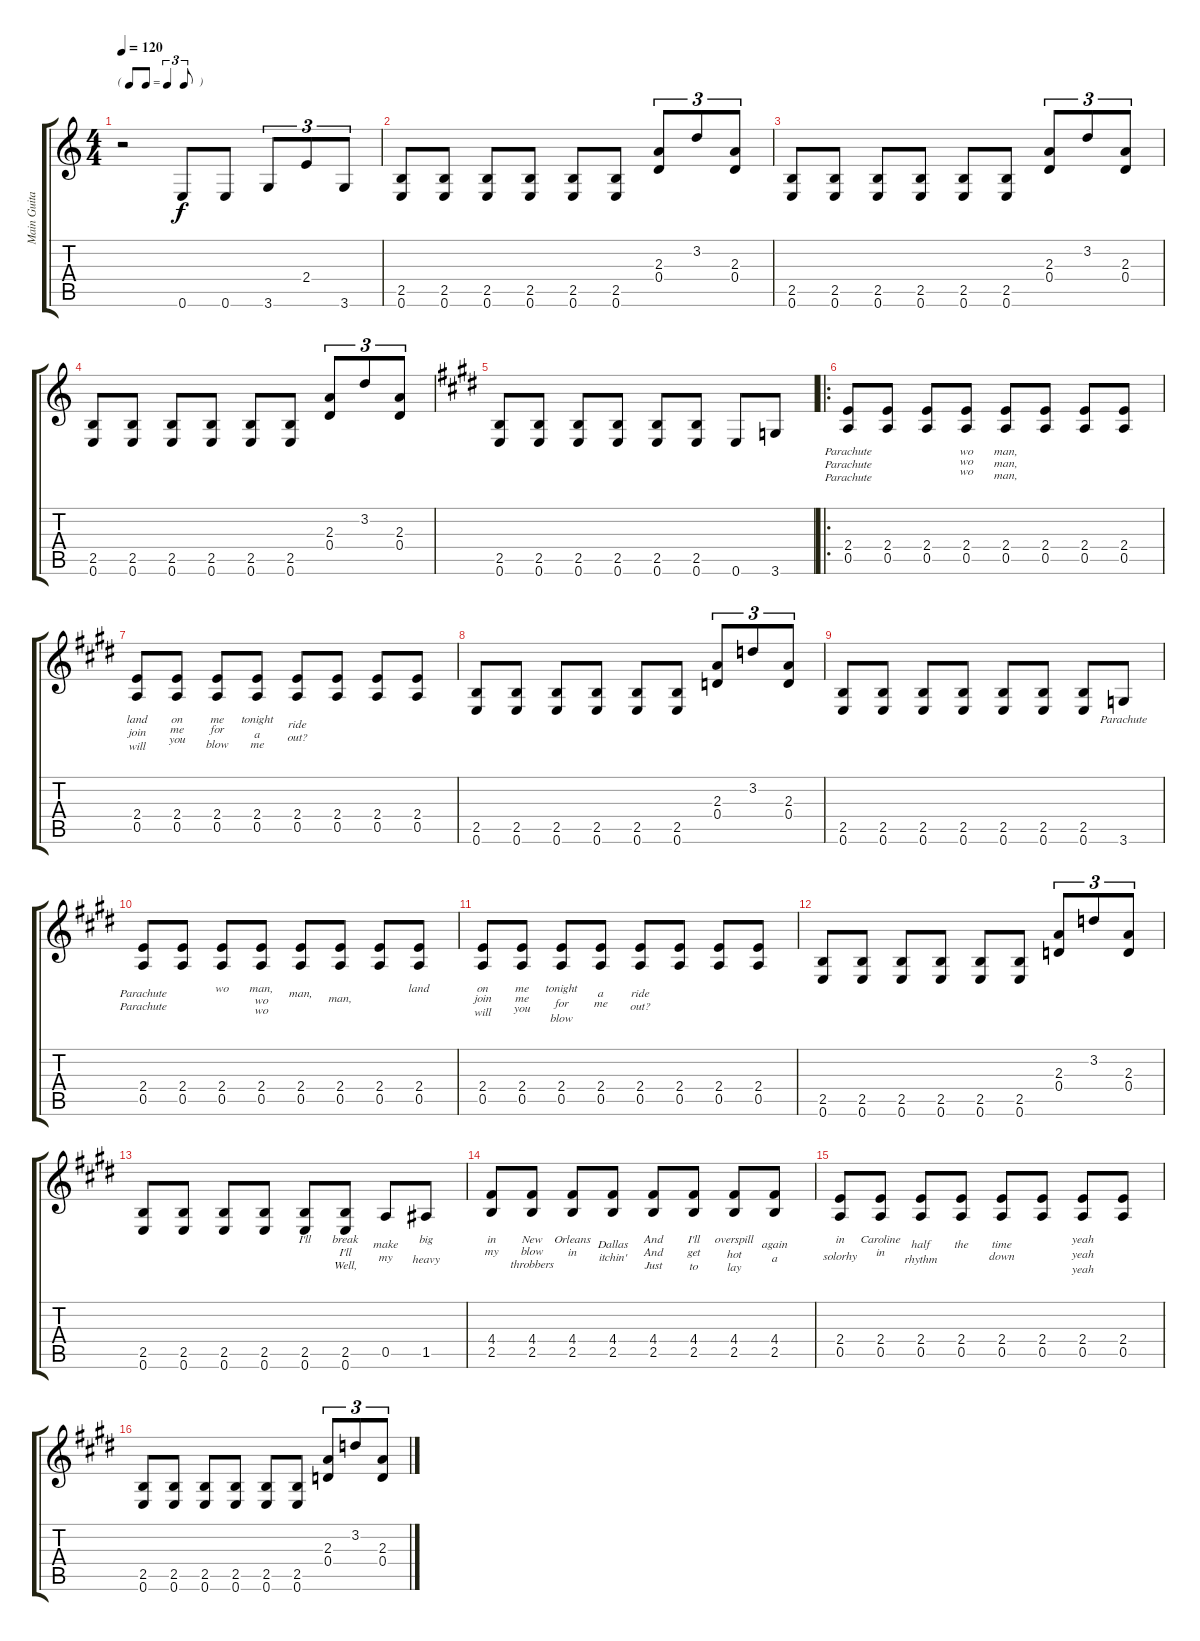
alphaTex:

\track ("Main Guitar" "Main Guita") {instrument acousticguitarsteel}
\staff {score tabs}
\tuning (E4 B3 G3 D3 A2 E2) {hide}
\ts (4 4)
\tf triplet8th
\tempo 120
\clef g2
\ks c
r.2{dy f instrument acousticguitarsteel} 0.6.8 0.6.8 3.6.8{tu (3 2)} 2.4.8{tu (3 2)} 3.6.8{tu (3 2)} |
(2.5 0.6).8 (2.5 0.6).8 (2.5 0.6).8 (2.5 0.6).8 (2.5 0.6).8 (2.5 0.6).8 (2.3 0.4).8{tu (3 2)} 3.2.8{tu (3 2)} (2.3 0.4).8{tu (3 2)} |
(2.5 0.6).8 (2.5 0.6).8 (2.5 0.6).8 (2.5 0.6).8 (2.5 0.6).8 (2.5 0.6).8 (2.3 0.4).8{tu (3 2)} 3.2.8{tu (3 2)} (2.3 0.4).8{tu (3 2)} |
(2.5 0.6).8 (2.5 0.6).8 (2.5 0.6).8 (2.5 0.6).8 (2.5 0.6).8 (2.5 0.6).8 (2.3 0.4).8{tu (3 2)} 3.2.8{tu (3 2)} (2.3 0.4).8{tu (3 2)} |
\ks e
(2.5 0.6).8 (2.5 0.6).8 (2.5 0.6).8 (2.5 0.6).8 (2.5 0.6).8 (2.5 0.6).8 0.6.8 3.6.8 |
\ro
(2.4 0.5).8{lyrics (0 "Parachute") lyrics (1 "Parachute") lyrics (2 "Parachute") lyrics (3 "") lyrics (4 "")} (2.4 0.5).8{lyrics (0 "") lyrics (1 "") lyrics (2 "") lyrics (3 "") lyrics (4 "")} (2.4 0.5).8{lyrics (0 "") lyrics (1 "") lyrics (2 "") lyrics (3 "") lyrics (4 "")} (2.4 0.5).8{lyrics (0 "wo") lyrics (1 "wo") lyrics (2 "wo") lyrics (3 "") lyrics (4 "")} (2.4 0.5).8{lyrics (0 "man,") lyrics (1 "man,") lyrics (2 "man,") lyrics (3 "") lyrics (4 "")} (2.4 0.5).8{lyrics (0 "") lyrics (1 "") lyrics (2 "") lyrics (3 "") lyrics (4 "")} (2.4 0.5).8{lyrics (0 "") lyrics (1 "") lyrics (2 "") lyrics (3 "") lyrics (4 "")} (2.4 0.5).8{lyrics (0 "") lyrics (1 "") lyrics (2 "") lyrics (3 "") lyrics (4 "")} |
(2.4 0.5).8{lyrics (0 "land") lyrics (1 "join") lyrics (2 "will") lyrics (3 "") lyrics (4 "")} (2.4 0.5).8{lyrics (0 "on") lyrics (1 "me") lyrics (2 "you") lyrics (3 "") lyrics (4 "")} (2.4 0.5).8{lyrics (0 "me") lyrics (1 "for") lyrics (2 "blow") lyrics (3 "") lyrics (4 "")} (2.4 0.5).8{lyrics (0 "tonight") lyrics (1 "a") lyrics (2 "me") lyrics (3 "") lyrics (4 "")} (2.4 0.5).8{lyrics (0 "") lyrics (1 "ride") lyrics (2 "out?") lyrics (3 "") lyrics (4 "")} (2.4 0.5).8{lyrics (0 "") lyrics (1 "") lyrics (2 "") lyrics (3 "") lyrics (4 "")} (2.4 0.5).8{lyrics (0 "") lyrics (1 "") lyrics (2 "") lyrics (3 "") lyrics (4 "")} (2.4 0.5).8{lyrics (0 "") lyrics (1 "") lyrics (2 "") lyrics (3 "") lyrics (4 "")} |
(2.5 0.6).8{lyrics (0 "") lyrics (1 "") lyrics (2 "") lyrics (3 "") lyrics (4 "")} (2.5 0.6).8{lyrics (0 "") lyrics (1 "") lyrics (2 "") lyrics (3 "") lyrics (4 "")} (2.5 0.6).8{lyrics (0 "") lyrics (1 "") lyrics (2 "") lyrics (3 "") lyrics (4 "")} (2.5 0.6).8{lyrics (0 "") lyrics (1 "") lyrics (2 "") lyrics (3 "") lyrics (4 "")} (2.5 0.6).8{lyrics (0 "") lyrics (1 "") lyrics (2 "") lyrics (3 "") lyrics (4 "")} (2.5 0.6).8{lyrics (0 "") lyrics (1 "") lyrics (2 "") lyrics (3 "") lyrics (4 "")} (2.3 0.4).8{tu (3 2) lyrics (0 "") lyrics (1 "") lyrics (2 "") lyrics (3 "") lyrics (4 "")} 3.2.8{tu (3 2) lyrics (0 "") lyrics (1 "") lyrics (2 "") lyrics (3 "") lyrics (4 "")} (2.3 0.4).8{tu (3 2) lyrics (0 "") lyrics (1 "") lyrics (2 "") lyrics (3 "") lyrics (4 "")} |
(2.5 0.6).8{lyrics (0 "") lyrics (1 "") lyrics (2 "") lyrics (3 "") lyrics (4 "")} (2.5 0.6).8{lyrics (0 "") lyrics (1 "") lyrics (2 "") lyrics (3 "") lyrics (4 "")} (2.5 0.6).8{lyrics (0 "") lyrics (1 "") lyrics (2 "") lyrics (3 "") lyrics (4 "")} (2.5 0.6).8{lyrics (0 "") lyrics (1 "") lyrics (2 "") lyrics (3 "") lyrics (4 "")} (2.5 0.6).8{lyrics (0 "") lyrics (1 "") lyrics (2 "") lyrics (3 "") lyrics (4 "")} (2.5 0.6).8{lyrics (0 "") lyrics (1 "") lyrics (2 "") lyrics (3 "") lyrics (4 "")} (2.5 0.6).8{lyrics (0 "") lyrics (1 "") lyrics (2 "") lyrics (3 "") lyrics (4 "")} 3.6.8{lyrics (0 "Parachute") lyrics (1 "") lyrics (2 "") lyrics (3 "") lyrics (4 "")} |
(2.4 0.5).8{lyrics (0 "") lyrics (1 "Parachute") lyrics (2 "Parachute") lyrics (3 "") lyrics (4 "")} (2.4 0.5).8{lyrics (0 "") lyrics (1 "") lyrics (2 "") lyrics (3 "") lyrics (4 "")} (2.4 0.5).8{lyrics (0 "wo") lyrics (1 "") lyrics (2 "") lyrics (3 "") lyrics (4 "")} (2.4 0.5).8{lyrics (0 "man,") lyrics (1 "wo") lyrics (2 "wo") lyrics (3 "") lyrics (4 "")} (2.4 0.5).8{lyrics (0 "") lyrics (1 "man,") lyrics (2 "") lyrics (3 "") lyrics (4 "")} (2.4 0.5).8{lyrics (0 "") lyrics (1 "") lyrics (2 "man,") lyrics (3 "") lyrics (4 "")} (2.4 0.5).8{lyrics (0 "") lyrics (1 "") lyrics (2 "") lyrics (3 "") lyrics (4 "")} (2.4 0.5).8{lyrics (0 "land") lyrics (1 "") lyrics (2 "") lyrics (3 "") lyrics (4 "")} |
(2.4 0.5).8{lyrics (0 "on") lyrics (1 "join") lyrics (2 "will") lyrics (3 "") lyrics (4 "")} (2.4 0.5).8{lyrics (0 "me") lyrics (1 "me") lyrics (2 "you") lyrics (3 "") lyrics (4 "")} (2.4 0.5).8{lyrics (0 "tonight") lyrics (1 "for") lyrics (2 "blow") lyrics (3 "") lyrics (4 "")} (2.4 0.5).8{lyrics (0 "") lyrics (1 "a") lyrics (2 "me") lyrics (3 "") lyrics (4 "")} (2.4 0.5).8{lyrics (0 "") lyrics (1 "ride") lyrics (2 "out?") lyrics (3 "") lyrics (4 "")} (2.4 0.5).8{lyrics (0 "") lyrics (1 "") lyrics (2 "") lyrics (3 "") lyrics (4 "")} (2.4 0.5).8{lyrics (0 "") lyrics (1 "") lyrics (2 "") lyrics (3 "") lyrics (4 "")} (2.4 0.5).8{lyrics (0 "") lyrics (1 "") lyrics (2 "") lyrics (3 "") lyrics (4 "")} |
(2.5 0.6).8{lyrics (0 "") lyrics (1 "") lyrics (2 "") lyrics (3 "") lyrics (4 "")} (2.5 0.6).8{lyrics (0 "") lyrics (1 "") lyrics (2 "") lyrics (3 "") lyrics (4 "")} (2.5 0.6).8{lyrics (0 "") lyrics (1 "") lyrics (2 "") lyrics (3 "") lyrics (4 "")} (2.5 0.6).8{lyrics (0 "") lyrics (1 "") lyrics (2 "") lyrics (3 "") lyrics (4 "")} (2.5 0.6).8{lyrics (0 "") lyrics (1 "") lyrics (2 "") lyrics (3 "") lyrics (4 "")} (2.5 0.6).8{lyrics (0 "") lyrics (1 "") lyrics (2 "") lyrics (3 "") lyrics (4 "")} (2.3 0.4).8{tu (3 2) lyrics (0 "") lyrics (1 "") lyrics (2 "") lyrics (3 "") lyrics (4 "")} 3.2.8{tu (3 2) lyrics (0 "") lyrics (1 "") lyrics (2 "") lyrics (3 "") lyrics (4 "")} (2.3 0.4).8{tu (3 2) lyrics (0 "") lyrics (1 "") lyrics (2 "") lyrics (3 "") lyrics (4 "")} |
(2.5 0.6).8{lyrics (0 "") lyrics (1 "") lyrics (2 "") lyrics (3 "") lyrics (4 "")} (2.5 0.6).8{lyrics (0 "") lyrics (1 "") lyrics (2 "") lyrics (3 "") lyrics (4 "")} (2.5 0.6).8{lyrics (0 "") lyrics (1 "") lyrics (2 "") lyrics (3 "") lyrics (4 "")} (2.5 0.6).8{lyrics (0 "") lyrics (1 "") lyrics (2 "") lyrics (3 "") lyrics (4 "")} (2.5 0.6).8{lyrics (0 "I'll") lyrics (1 "") lyrics (2 "") lyrics (3 "") lyrics (4 "")} (2.5 0.6).8{lyrics (0 "break") lyrics (1 "I'll") lyrics (2 "Well,") lyrics (3 "") lyrics (4 "")} 0.5.8{lyrics (0 "") lyrics (1 "make") lyrics (2 "my") lyrics (3 "") lyrics (4 "")} 1.5.8{lyrics (0 "big") lyrics (1 "") lyrics (2 "heavy") lyrics (3 "") lyrics (4 "")} |
(4.4 2.5).8{lyrics (0 "in") lyrics (1 "my") lyrics (2 "") lyrics (3 "") lyrics (4 "")} (4.4 2.5).8{lyrics (0 "New") lyrics (1 "blow") lyrics (2 "throbbers") lyrics (3 "") lyrics (4 "")} (4.4 2.5).8{lyrics (0 "Orleans") lyrics (1 "in") lyrics (2 "") lyrics (3 "") lyrics (4 "")} (4.4 2.5).8{lyrics (0 "") lyrics (1 "Dallas") lyrics (2 "itchin'") lyrics (3 "") lyrics (4 "")} (4.4 2.5).8{lyrics (0 "And") lyrics (1 "And") lyrics (2 "Just") lyrics (3 "") lyrics (4 "")} (4.4 2.5).8{lyrics (0 "I'll") lyrics (1 "get") lyrics (2 "to") lyrics (3 "") lyrics (4 "")} (4.4 2.5).8{lyrics (0 "overspill") lyrics (1 "hot") lyrics (2 "lay") lyrics (3 "") lyrics (4 "")} (4.4 2.5).8{lyrics (0 "") lyrics (1 "again") lyrics (2 "a") lyrics (3 "") lyrics (4 "")} |
(2.4 0.5).8{lyrics (0 "in") lyrics (1 "") lyrics (2 "solorhy") lyrics (3 "") lyrics (4 "")} (2.4 0.5).8{lyrics (0 "Caroline") lyrics (1 "in") lyrics (2 "") lyrics (3 "") lyrics (4 "")} (2.4 0.5).8{lyrics (0 "") lyrics (1 "half") lyrics (2 "rhythm") lyrics (3 "") lyrics (4 "")} (2.4 0.5).8{lyrics (0 "") lyrics (1 "the") lyrics (2 "") lyrics (3 "") lyrics (4 "")} (2.4 0.5).8{lyrics (0 "") lyrics (1 "time") lyrics (2 "down") lyrics (3 "") lyrics (4 "")} (2.4 0.5).8{lyrics (0 "") lyrics (1 "") lyrics (2 "") lyrics (3 "") lyrics (4 "")} (2.4 0.5).8{lyrics (0 "yeah") lyrics (1 "yeah") lyrics (2 "yeah") lyrics (3 "") lyrics (4 "")} (2.4 0.5).8 |
(2.5 0.6).8 (2.5 0.6).8 (2.5 0.6).8 (2.5 0.6).8 (2.5 0.6).8 (2.5 0.6).8 (2.3 0.4).8{tu (3 2)} 3.2.8{tu (3 2)} (2.3 0.4).8{tu (3 2)}
